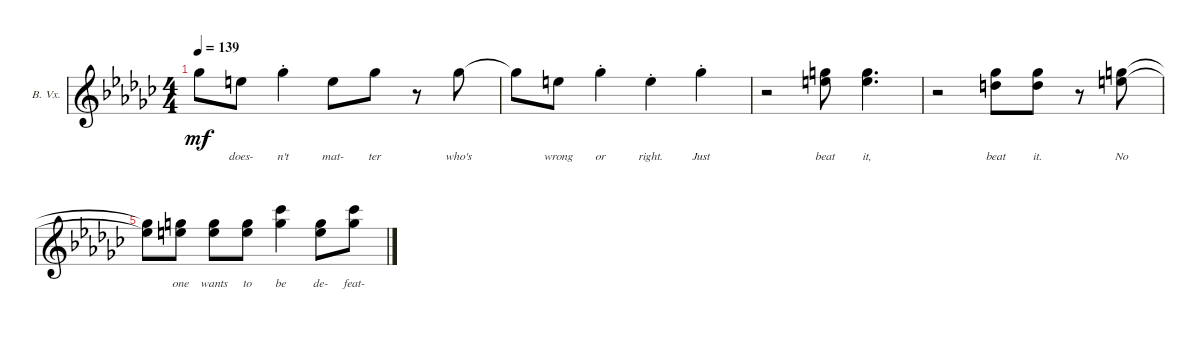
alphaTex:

\bracketExtendMode groupsimilarinstruments
\firstSystemTrackNameOrientation horizontal
\otherSystemsTrackNameOrientation horizontal
\defaultBarNumberDisplay FirstOfSystem
\track ("Backing Vocals" "B. Vx.") {instrument synthvoice}
\staff {score}
\tuning (Eb4 Bb3 Gb3 Db3 Ab2 Eb2)
\displaytranspose 13
\ts (4 4)
\tempo 139
\clef g2
\ks gb
2.1{t}.8{lyrics (0 "") lyrics (1 "") lyrics (2 "") lyrics (3 "") lyrics (4 "") dy mf} 14.4.8{lyrics (0 "does-") lyrics (1 "") lyrics (2 "") lyrics (3 "") lyrics (4 "")} 11.3{st}.4{lyrics (0 "n't") lyrics (1 "") lyrics (2 "") lyrics (3 "") lyrics (4 "")} 9.3.8{lyrics (0 "mat-") lyrics (1 "") lyrics (2 "") lyrics (3 "") lyrics (4 "")} 2.1.8{lyrics (0 "ter") lyrics (1 "") lyrics (2 "") lyrics (3 "") lyrics (4 "")} r.8 11.3.8{lyrics (0 "who's") lyrics (1 "") lyrics (2 "") lyrics (3 "") lyrics (4 "")} |
11.3{t}.8{lyrics (0 "") lyrics (1 "") lyrics (2 "") lyrics (3 "") lyrics (4 "")} 9.3.8{lyrics (0 "wrong") lyrics (1 "") lyrics (2 "") lyrics (3 "") lyrics (4 "")} 11.3{st}.4{lyrics (0 "or") lyrics (1 "") lyrics (2 "") lyrics (3 "") lyrics (4 "")} 9.3{st}.4{lyrics (0 "right.") lyrics (1 "") lyrics (2 "") lyrics (3 "") lyrics (4 "")} 11.3{st}.4{lyrics (0 "Just") lyrics (1 "") lyrics (2 "") lyrics (3 "") lyrics (4 "")} |
r.2 (0.1 8.2).8{lyrics (0 "beat") lyrics (1 "") lyrics (2 "") lyrics (3 "") lyrics (4 "")} (8.2 0.1).4{d lyrics (0 "it,") lyrics (1 "") lyrics (2 "") lyrics (3 "") lyrics (4 "")} |
r.2 (3.2 2.1).8{lyrics (0 "beat") lyrics (1 "") lyrics (2 "") lyrics (3 "") lyrics (4 "")} (2.1 3.2).8{lyrics (0 "it.") lyrics (1 "") lyrics (2 "") lyrics (3 "") lyrics (4 "")} r.8 (3.1 5.2).8{lyrics (0 "No") lyrics (1 "") lyrics (2 "") lyrics (3 "") lyrics (4 "")} |
(3.1{t} 5.2{t}).8{lyrics (0 "") lyrics (1 "") lyrics (2 "") lyrics (3 "") lyrics (4 "")} (8.2 9.3).8{lyrics (0 "one") lyrics (1 "") lyrics (2 "") lyrics (3 "") lyrics (4 "")} (8.2 9.3).8{lyrics (0 "wants") lyrics (1 "") lyrics (2 "") lyrics (3 "") lyrics (4 "")} (8.2 9.3).8{lyrics (0 "to") lyrics (1 "") lyrics (2 "") lyrics (3 "") lyrics (4 "")} (12.3 7.1).4{lyrics (0 "be") lyrics (1 "") lyrics (2 "") lyrics (3 "") lyrics (4 "")} (8.2 9.3).8{lyrics (0 "de-") lyrics (1 "") lyrics (2 "") lyrics (3 "") lyrics (4 "")} (7.1 12.3).8{lyrics (0 "feat-") lyrics (1 "") lyrics (2 "") lyrics (3 "") lyrics (4 "")}
